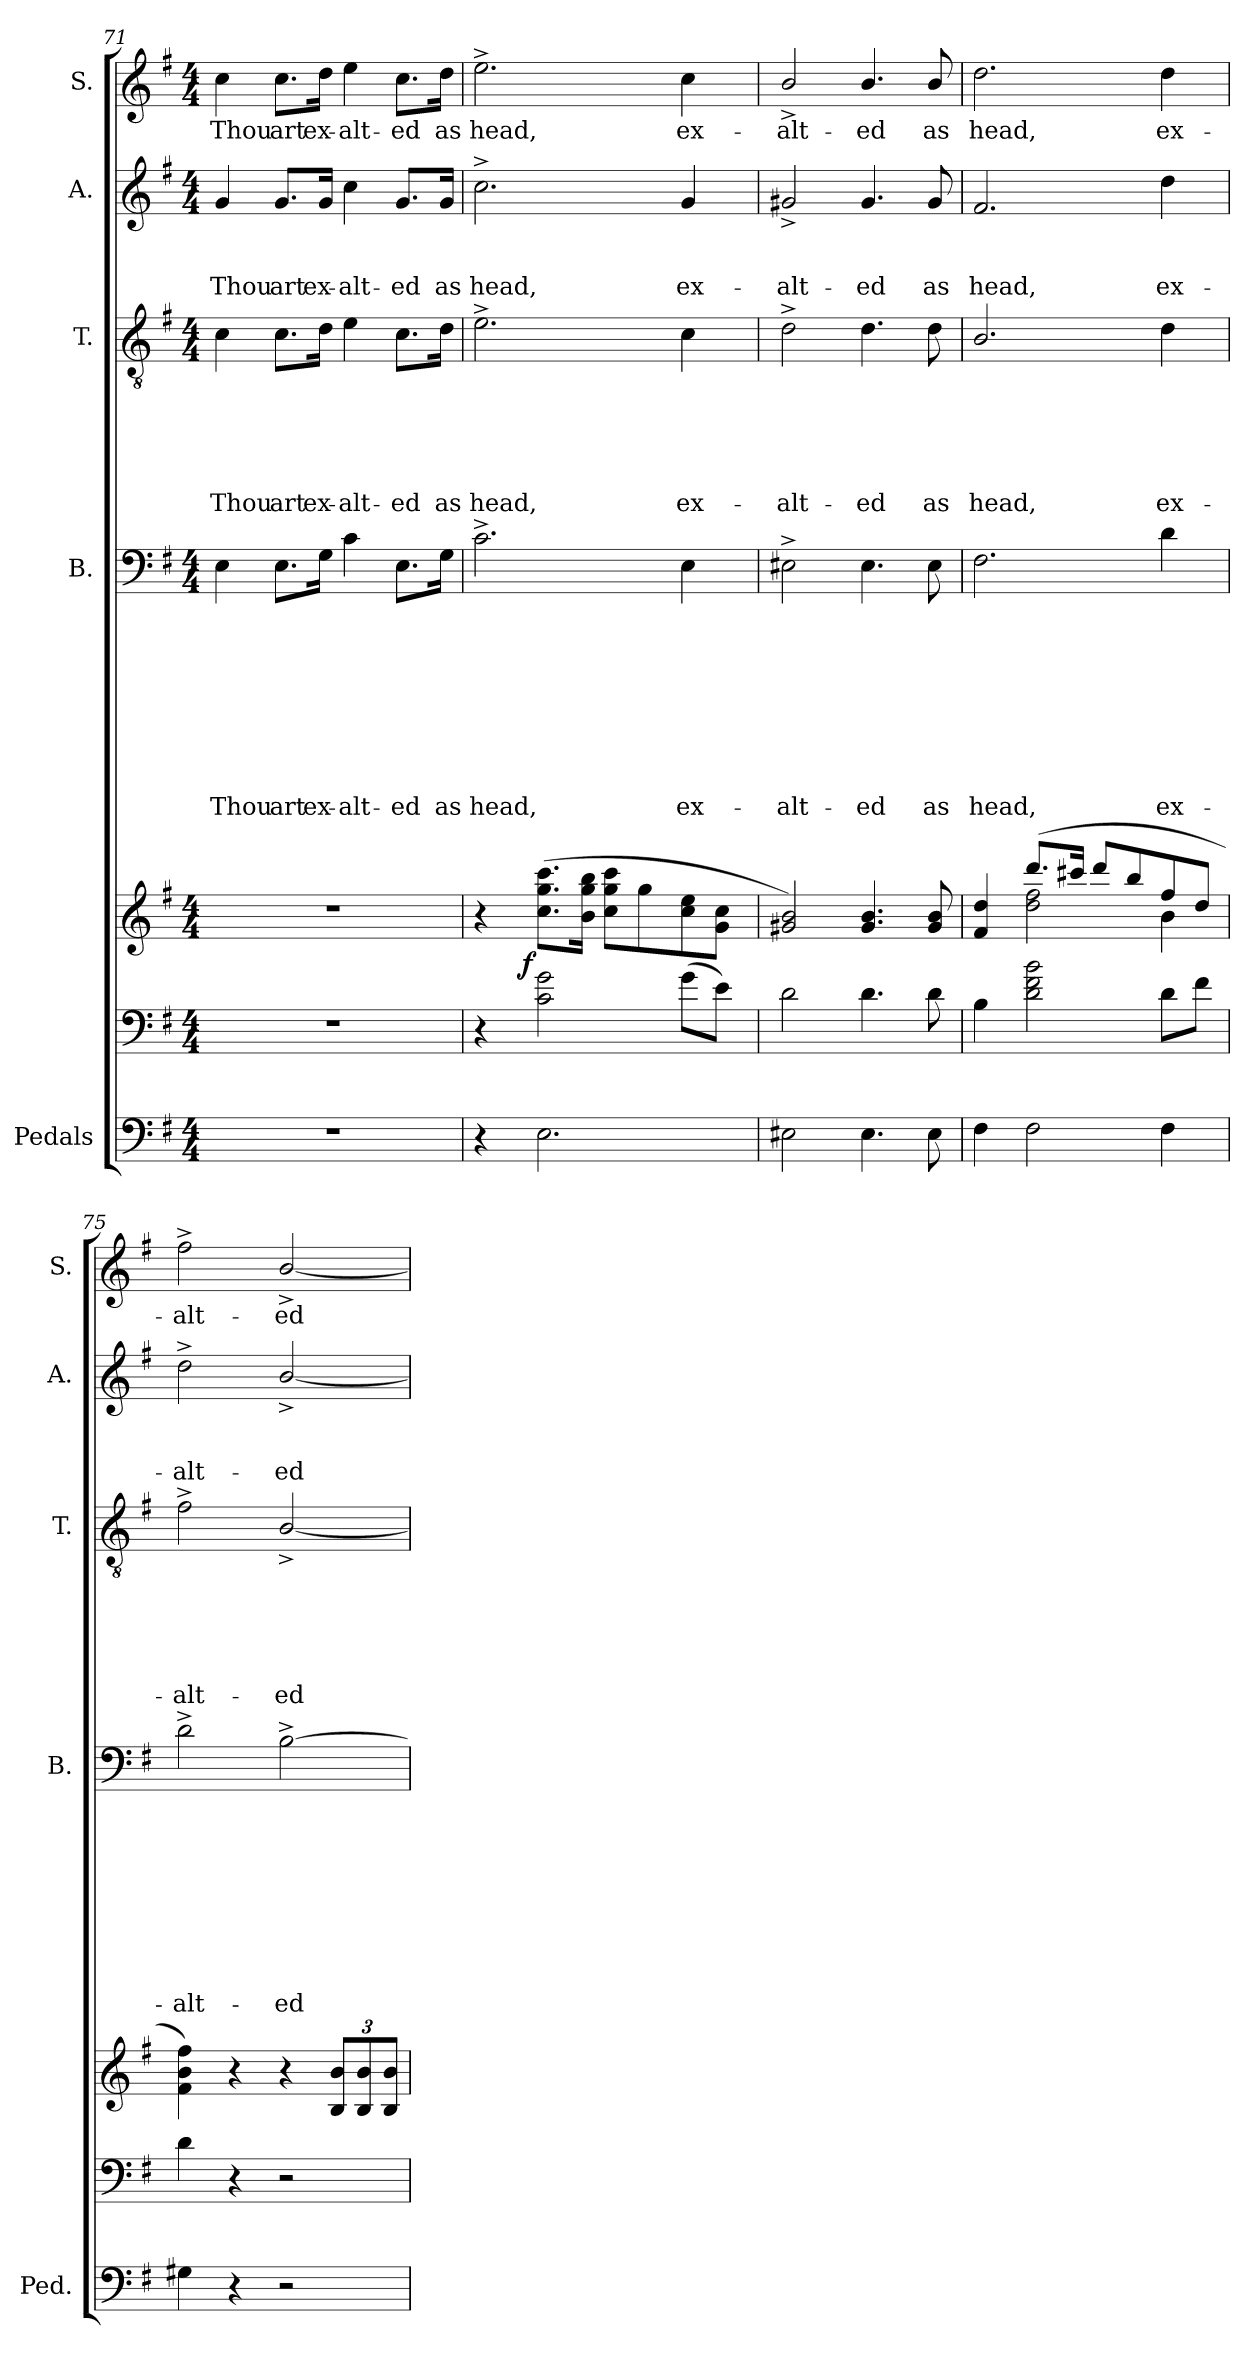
**kern	**kern	**kern	**dynam	**kern	**text	**text	**text	**text	**text	**text	**text	**text	**text	**kern	**text	**text	**text	**text	**text	**text	**kern	**text	**text	**text	**kern	**text
*part7	*part6	*part5	*part5	*part4	*part4	*part4	*part4	*part4	*part4	*part4	*part4	*part4	*part4	*part3	*part3	*part3	*part3	*part3	*part3	*part3	*part2	*part2	*part2	*part2	*part1	*part1
*staff7	*staff6	*staff5	*staff5	*staff4	*staff4	*staff4	*staff4	*staff4	*staff4	*staff4	*staff4	*staff4	*staff4	*staff3	*staff3	*staff3	*staff3	*staff3	*staff3	*staff3	*staff2	*staff2	*staff2	*staff2	*staff1	*staff1
*I"Pedals	*	*	*	*I"B.	*	*	*	*	*	*	*	*	*	*I"T.	*	*	*	*	*	*	*I"A.	*	*	*	*I"S.	*
*I'Ped.	*	*	*	*I'B.	*	*	*	*	*	*	*	*	*	*I'T.	*	*	*	*	*	*	*I'A.	*	*	*	*I'S.	*
*clefF4	*clefF4	*clefG2	*	*clefF4	*	*	*	*	*	*	*	*	*	*clefGv2	*	*	*	*	*	*	*clefG2	*	*	*	*clefG2	*
*k[f#]	*k[f#]	*k[f#]	*	*k[f#]	*	*	*	*	*	*	*	*	*	*k[f#]	*	*	*	*	*	*	*k[f#]	*	*	*	*k[f#]	*
*G:	*G:	*G:	*	*G:	*	*	*	*	*	*	*	*	*	*G:	*	*	*	*	*	*	*G:	*	*	*	*G:	*
*M4/4	*M4/4	*M4/4	*	*M4/4	*	*	*	*	*	*	*	*	*	*M4/4	*	*	*	*	*	*	*M4/4	*	*	*	*M4/4	*
=71	=71	=71	=71	=71	=71	=71	=71	=71	=71	=71	=71	=71	=71	=71	=71	=71	=71	=71	=71	=71	=71	=71	=71	=71	=71	=71
!	!	!	!	!	!	!	!	!	!	!	!	!	!LO:LY:b	!	!	!	!	!	!	!LO:LY:b	!	!	!	!LO:LY:b	!	!LO:LY:b
1r	1r	1r	.	4E\	.	.	.	.	.	.	.	.	Thou	4c\	.	.	.	.	.	Thou	4g/	.	.	Thou	4cc\	Thou
!	!	!	!	!	!	!	!	!	!	!	!	!	!LO:LY:b	!	!	!	!	!	!	!LO:LY:b	!	!	!	!LO:LY:b	!	!LO:LY:b
.	.	.	.	8.E\L	.	.	.	.	.	.	.	.	art	8.c\L	.	.	.	.	.	art	8.g/L	.	.	art	8.cc\L	art
!	!	!	!	!	!	!	!	!	!	!	!	!	!LO:LY:b	!	!	!	!	!	!	!LO:LY:b	!	!	!	!LO:LY:b	!	!LO:LY:b
.	.	.	.	16G\Jk	.	.	.	.	.	.	.	.	ex-	16d\Jk	.	.	.	.	.	ex-	16g/Jk	.	.	ex-	16dd\Jk	ex-
!	!	!	!	!	!	!	!	!	!	!	!	!	!LO:LY:b	!	!	!	!	!	!	!LO:LY:b	!	!	!	!LO:LY:b	!	!LO:LY:b
.	.	.	.	4c\	.	.	.	.	.	.	.	.	-alt-	4e\	.	.	.	.	.	-alt-	4cc\	.	.	-alt-	4ee\	-alt-
!	!	!	!	!	!	!	!	!	!	!	!	!	!LO:LY:b	!	!	!	!	!	!	!LO:LY:b	!	!	!	!LO:LY:b	!	!LO:LY:b
.	.	.	.	8.E\L	.	.	.	.	.	.	.	.	-ed	8.c\L	.	.	.	.	.	-ed	8.g/L	.	.	-ed	8.cc\L	-ed
!	!	!	!	!	!	!	!	!	!	!	!	!	!LO:LY:b	!	!	!	!	!	!	!LO:LY:b	!	!	!	!LO:LY:b	!	!LO:LY:b
.	.	.	.	16G\Jk	.	.	.	.	.	.	.	.	as	16d\Jk	.	.	.	.	.	as	16g/Jk	.	.	as	16dd\Jk	as
!!LO:PB:g=z
=72	=72	=72	=72	=72	=72	=72	=72	=72	=72	=72	=72	=72	=72	=72	=72	=72	=72	=72	=72	=72	=72	=72	=72	=72	=72	=72
!	!	!	!	!	!	!	!	!	!	!	!	!	!LO:LY:b	!	!	!	!	!	!	!LO:LY:b	!	!	!	!LO:LY:b	!	!LO:LY:b
*	*	*^	*	*	*	*	*	*	*	*	*	*	*	*	*	*	*	*	*	*	*	*	*	*	*	*
4r	4r	4r	8..ryy	.	2.c^>\	.	.	.	.	.	.	.	.	head,	2.e^>\	.	.	.	.	.	head,	2.cc^>\	.	.	head,	2.ee^>\	head,
!	!	!	!	!LO:DY:b	!	!	!	!	!	!	!	!	!	!	!	!	!	!	!	!	!	!	!	!	!	!	!
.	.	.	2ryy	f	.	.	.	.	.	.	.	.	.	.	.	.	.	.	.	.	.	.	.	.	.	.	.
2.E\	2c\ 2g\	(>8.cc\ 8.gg\ 8.ccc\L	.	.	.	.	.	.	.	.	.	.	.	.	.	.	.	.	.	.	.	.	.	.	.	.	.
.	.	16b\ 16gg\ 16bb\Jk	.	.	.	.	.	.	.	.	.	.	.	.	.	.	.	.	.	.	.	.	.	.	.	.	.
.	.	8cc\ 8gg\ 8ccc\L	.	.	.	.	.	.	.	.	.	.	.	.	.	.	.	.	.	.	.	.	.	.	.	.	.
.	.	8gg\	.	.	.	.	.	.	.	.	.	.	.	.	.	.	.	.	.	.	.	.	.	.	.	.	.
.	.	.	4ryy	.	.	.	.	.	.	.	.	.	.	.	.	.	.	.	.	.	.	.	.	.	.	.	.
!	!	!	!	!	!	!	!	!	!	!	!	!	!	!LO:LY:b	!	!	!	!	!	!	!LO:LY:b	!	!	!	!LO:LY:b	!	!LO:LY:b
.	(>8g\L	8cc\ 8ee\	.	.	4E\	.	.	.	.	.	.	.	.	ex-	4c\	.	.	.	.	.	ex-	4g/	.	.	ex-	4cc\	ex-
.	8e\J)	8g\ 8cc\J	.	.	.	.	.	.	.	.	.	.	.	.	.	.	.	.	.	.	.	.	.	.	.	.	.
.	.	.	32ryy	.	.	.	.	.	.	.	.	.	.	.	.	.	.	.	.	.	.	.	.	.	.	.	.
=73	=73	=73	=73	=73	=73	=73	=73	=73	=73	=73	=73	=73	=73	=73	=73	=73	=73	=73	=73	=73	=73	=73	=73	=73	=73	=73	=73
!	!	!	!	!	!	!	!	!	!	!	!	!	!	!LO:LY:b	!	!	!	!	!	!	!LO:LY:b	!	!	!	!LO:LY:b	!	!LO:LY:b
*	*	*v	*v	*	*	*	*	*	*	*	*	*	*	*	*	*	*	*	*	*	*	*	*	*	*	*	*
2E#X\	2d\	2g#X/ 2b/)	.	2E#X^>\	.	.	.	.	.	.	.	.	-alt-	2d^>\	.	.	.	.	.	-alt-	2g#X^</	.	.	-alt-	2b^>/	-alt-
!	!	!	!	!	!	!	!	!	!	!	!	!	!LO:LY:b	!	!	!	!	!	!	!LO:LY:b	!	!	!	!LO:LY:b	!	!LO:LY:b
4.E#\	4.d\	4.g#/ 4.b/	.	4.E#\	.	.	.	.	.	.	.	.	-ed	4.d\	.	.	.	.	.	-ed	4.g#/	.	.	-ed	4.b/	-ed
!	!	!	!	!	!	!	!	!	!	!	!	!	!LO:LY:b	!	!	!	!	!	!	!LO:LY:b	!	!	!	!LO:LY:b	!	!LO:LY:b
8E#\	8d\	8g#/ 8b/	.	8E#\	.	.	.	.	.	.	.	.	as	8d\	.	.	.	.	.	as	8g#/	.	.	as	8b/	as
=74	=74	=74	=74	=74	=74	=74	=74	=74	=74	=74	=74	=74	=74	=74	=74	=74	=74	=74	=74	=74	=74	=74	=74	=74	=74	=74
*	*	*^	*	*	*	*	*	*	*	*	*	*	*	*	*	*	*	*	*	*	*	*	*	*	*	*
!	!	!	!	!	!	!	!	!	!	!	!	!	!	!LO:LY:b	!	!	!	!	!	!	!LO:LY:b	!	!	!	!LO:LY:b	!	!LO:LY:b
4F#\	4B\	4f#/ 4dd/	4ryy	.	2.F#\	.	.	.	.	.	.	.	.	head,	2.B/	.	.	.	.	.	head,	2.f#/	.	.	head,	2.dd\	head,
2F#\	2d\ 2f#\ 2b\	(>8.ddd/L	2dd\ 2ff#\	.	.	.	.	.	.	.	.	.	.	.	.	.	.	.	.	.	.	.	.	.	.	.	.
.	.	16ccc#X/Jk	.	.	.	.	.	.	.	.	.	.	.	.	.	.	.	.	.	.	.	.	.	.	.	.	.
.	.	8ddd/L	.	.	.	.	.	.	.	.	.	.	.	.	.	.	.	.	.	.	.	.	.	.	.	.	.
.	.	8bb/	.	.	.	.	.	.	.	.	.	.	.	.	.	.	.	.	.	.	.	.	.	.	.	.	.
!	!	!	!	!	!	!	!	!	!	!	!	!	!	!LO:LY:b	!	!	!	!	!	!	!LO:LY:b	!	!	!	!LO:LY:b	!	!LO:LY:b
4F#\	8d\L	8ff#/	4b\	.	4d\	.	.	.	.	.	.	.	.	ex-	4d\	.	.	.	.	.	ex-	4dd\	.	.	ex-	4dd\	ex-
.	8f#\J	8dd/J	.	.	.	.	.	.	.	.	.	.	.	.	.	.	.	.	.	.	.	.	.	.	.	.	.
*	*	*v	*v	*	*	*	*	*	*	*	*	*	*	*	*	*	*	*	*	*	*	*	*	*	*	*	*
=75	=75	=75	=75	=75	=75	=75	=75	=75	=75	=75	=75	=75	=75	=75	=75	=75	=75	=75	=75	=75	=75	=75	=75	=75	=75	=75
!	!	!	!	!	!	!	!	!	!	!	!	!	!LO:LY:b	!	!	!	!	!	!	!LO:LY:b	!	!	!	!LO:LY:b	!	!LO:LY:b
4G#X\	4d\	4f#\ 4b\ 4ff#\)	.	2d^>\	.	.	.	.	.	.	.	.	-alt-	2f#^>\	.	.	.	.	.	-alt-	2dd^>\	.	.	-alt-	2ff#^>\	-alt-
4r	4r	4r	.	.	.	.	.	.	.	.	.	.	.	.	.	.	.	.	.	.	.	.	.	.	.	.
!	!	!	!	!	!	!	!	!	!	!	!	!	!LO:LY:b	!	!	!	!	!	!	!LO:LY:b	!	!	!	!LO:LY:b	!	!LO:LY:b
2r	2r	4r	.	[>2B^>\	.	.	.	.	.	.	.	.	-ed	[<2B^>/	.	.	.	.	.	-ed	[<2b^>/	.	.	-ed	[<2b^>/	-ed
*	*	*Xbrackettup	*	*	*	*	*	*	*	*	*	*	*	*	*	*	*	*	*	*	*	*	*	*	*	*
.	.	12B/ 12b/L	.	.	.	.	.	.	.	.	.	.	.	.	.	.	.	.	.	.	.	.	.	.	.	.
.	.	12B/ 12b/	.	.	.	.	.	.	.	.	.	.	.	.	.	.	.	.	.	.	.	.	.	.	.	.
.	.	12B/ 12b/J	.	.	.	.	.	.	.	.	.	.	.	.	.	.	.	.	.	.	.	.	.	.	.	.
=	=	=	=	=	=	=	=	=	=	=	=	=	=	=	=	=	=	=	=	=	=	=	=	=	=	=
*-	*-	*-	*-	*-	*-	*-	*-	*-	*-	*-	*-	*-	*-	*-	*-	*-	*-	*-	*-	*-	*-	*-	*-	*-	*-	*-
